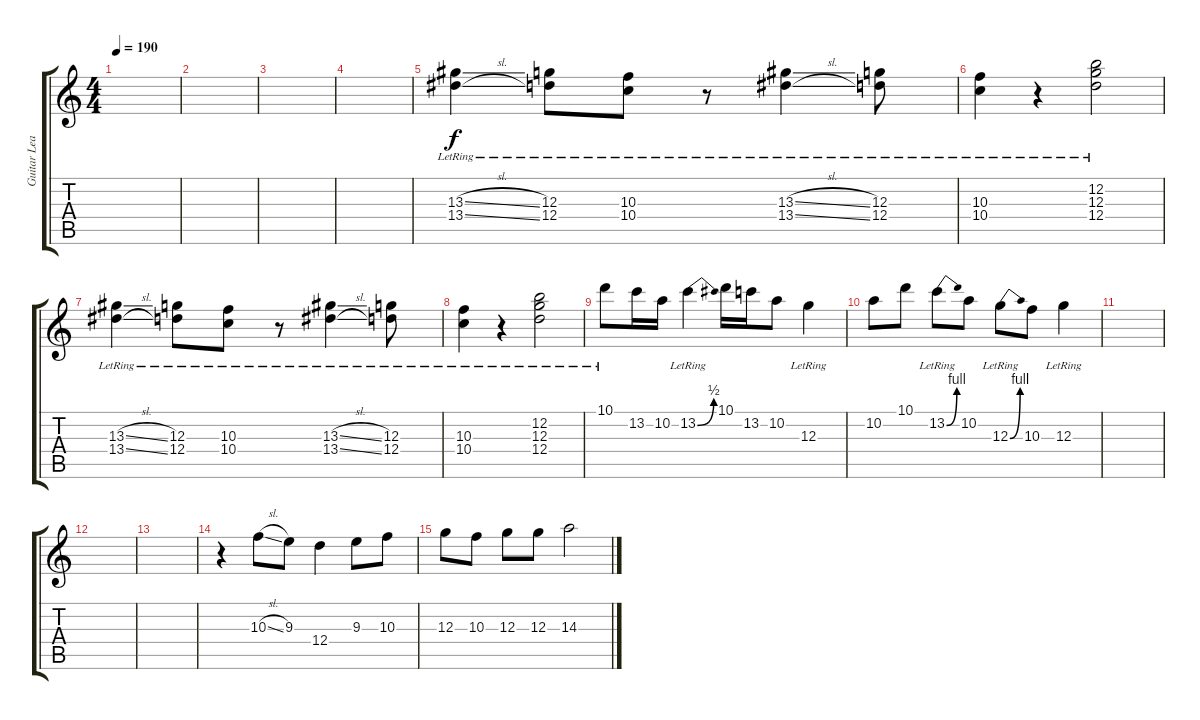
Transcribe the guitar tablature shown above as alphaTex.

\track ("Guitar Lead" "Guitar Lea") {instrument overdrivenguitar}
\staff {score tabs}
\tuning (E4 B3 G3 D3 A2 E2) {hide}
\ts (4 4)
\tempo 190
\clef g2
\ks c
|
|
|
|
(13.3{sl lr} 13.4{sl lr}).4 (12.3{lr} 12.4{lr}).8 (10.3{lr} 10.4{lr}).8 r.8 (13.3{sl lr} 13.4{sl lr}).4 (12.3{lr} 12.4{lr}).8 |
(10.3{lr} 10.4{lr}).4 r.4 (12.2{lr} 12.3{lr} 12.4{lr}).2 |
(13.3{sl lr} 13.4{sl lr}).4 (12.3{lr} 12.4{lr}).8 (10.3{lr} 10.4{lr}).8 r.8 (13.3{sl lr} 13.4{sl lr}).4 (12.3{lr} 12.4{lr}).8 |
(10.3{lr} 10.4{lr}).4 r.4 (12.2{lr} 12.3{lr} 12.4{lr}).2 |
10.1{lr}.8 13.2.16 10.2.16 13.2{be (bend 0 0 60 2) lr}.4 10.1.16 13.2.16 10.2.8 12.3{lr}.4 |
10.2.8 10.1.8 13.2{be (bend 0 0 60 4) lr}.8 10.2.8 12.3{be (bend 0 0 60 4) lr}.8 10.3.8 12.3{lr}.4 |
|
|
|
r.4 10.3{sl}.8 9.3.8 12.4.4 9.3.8 10.3.8 |
12.3.8 10.3.8 12.3.8 12.3.8 14.3.2
